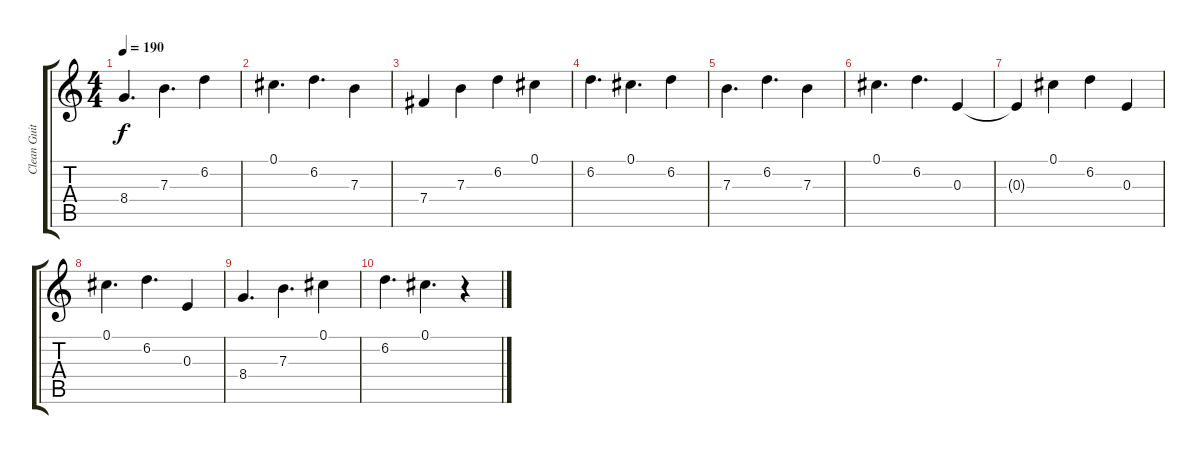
\track ("Clean Guitar" "Clean Guit") {instrument electricguitarjazz}
\staff {score tabs}
\tuning (Db4 Ab3 E3 B2 Gb2 B1) {hide}
\ts (4 4)
\tempo 190
\clef g2
\ks c
8.4.4{d dy f} 7.3.4{d} 6.2.4 |
0.1.4{d} 6.2.4{d} 7.3.4 |
7.4.4 7.3.4 6.2.4 0.1.4 |
6.2.4{d} 0.1.4{d} 6.2.4 |
7.3.4{d} 6.2.4{d} 7.3.4 |
0.1.4{d} 6.2.4{d} 0.3.4 |
0.3{t}.4 0.1.4 6.2.4 0.3.4 |
0.1.4{d} 6.2.4{d} 0.3.4 |
8.4.4{d} 7.3.4{d} 0.1.4 |
6.2.4{d} 0.1.4{d} r.4
